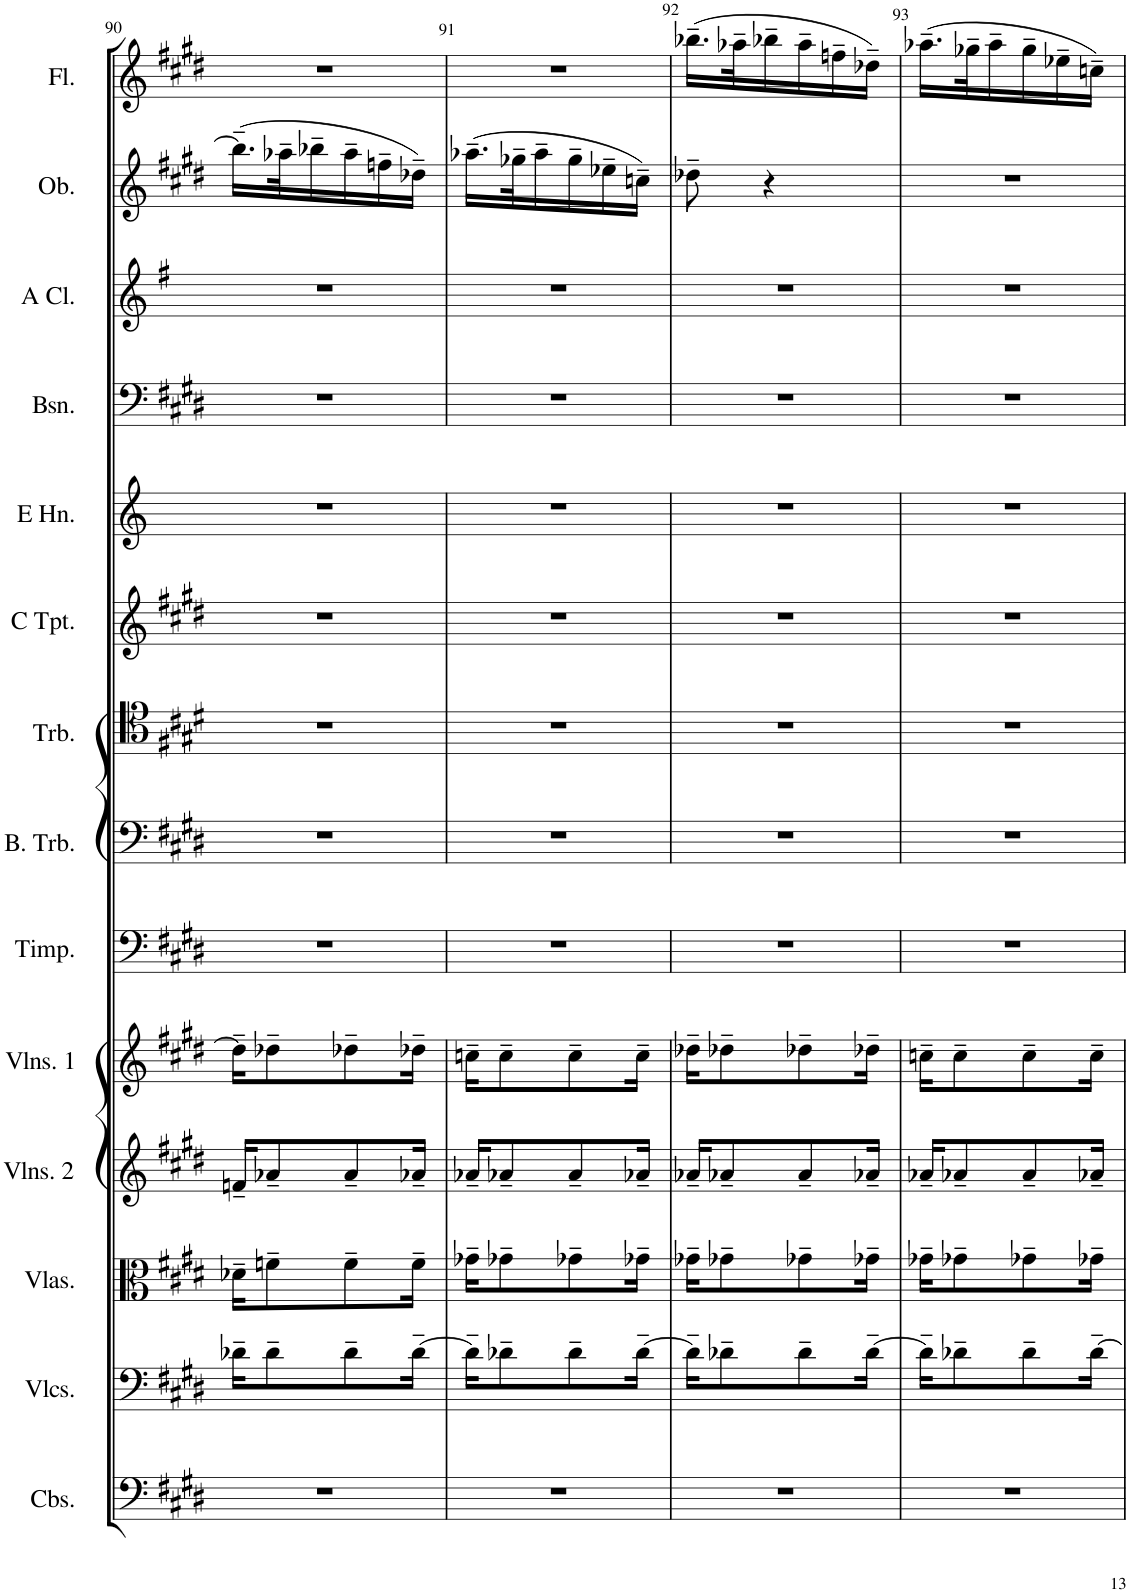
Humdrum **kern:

**kern	**kern	**kern	**kern	**kern	**kern	**kern	**kern	**kern	**kern	**kern	**kern	**kern	**kern
*part14	*part13	*part12	*part11	*part10	*part9	*part8	*part7	*part6	*part5	*part4	*part3	*part2	*part1
*staff14	*staff13	*staff12	*staff11	*staff10	*staff9	*staff8	*staff7	*staff6	*staff5	*staff4	*staff3	*staff2	*staff1
*I"Contrabasses	*I"Violoncellos	*I"Violas	*I"Violins 2	*I"Violins 1	*I"Timpani in E B	*I"Bass Trombone	*I"Trombone	*I"C Trumpet	*I"E Horn	*I"Bassoon	*I"A Clarinet	*I"Oboe	*I"Flute
*I'Cbs.	*I'Vlcs.	*I'Vlas.	*I'Vlns. 2	*I'Vlns. 1	*I'Timp.	*I'B. Trb.	*I'Trb.	*I'C Tpt.	*I'E Hn.	*I'Bsn.	*I'A Cl.	*I'Ob.	*I'Fl.
!!LO:PB:g=z
*clefF4	*clefF4	*clefC3	*clefG2	*clefG2	*clefF4	*clefF4	*clefC4	*clefG2	*clefG2	*clefF4	*clefG2	*clefG2	*clefG2
*Trd7c12	*	*	*	*	*	*	*	*Trd1c2	*Trd5c8	*	*Trd2c3	*	*
*k[f#c#g#d#]	*k[f#c#g#d#]	*k[f#c#g#d#]	*k[f#c#g#d#]	*k[f#c#g#d#]	*k[f#c#g#d#]	*k[f#c#g#d#]	*k[f#c#g#d#]	*k[f#c#g#d#]	*k[]	*k[f#c#g#d#]	*k[f#]	*k[f#c#g#d#]	*k[f#c#g#d#]
*M3/8	*M3/8	*M3/8	*M3/8	*M3/8	*M3/8	*M3/8	*M3/8	*M3/8	*M3/8	*M3/8	*M3/8	*M3/8	*M3/8
=90	=90	=90	=90	=90	=90	=90	=90	=90	=90	=90	=90	=90	=90
4.r	16d-X~\KL	16d-X~\KL	16fn~/KL	16dd-~\KL]	4.r	4.r	4.r	4.r	4.r	4.r	4.r	(16.bb-~\LL]	4.r
.	8d-~\	8fn~\	8a-X~/	8dd-X~\	.	.	.	.	.	.	.	.	.
.	.	.	.	.	.	.	.	.	.	.	.	32aa-X~\K	.
.	.	.	.	.	.	.	.	.	.	.	.	16bb-X~\	.
.	8d-~\	8f~\	8a-~/	8dd-X~\	.	.	.	.	.	.	.	16aa-~\	.
.	.	.	.	.	.	.	.	.	.	.	.	16ffn~\	.
.	[16d-~\Jk	16f~\Jk	16a-X~/Jk	16dd-X~\Jk	.	.	.	.	.	.	.	16dd-X~\JJ)	.
=91	=91	=91	=91	=91	=91	=91	=91	=91	=91	=91	=91	=91	=91
4.r	16d-~\KL]	16g-X~\KL	16a-X~/KL	16ccn~\KL	4.r	4.r	4.r	4.r	4.r	4.r	4.r	(16.aa-X~\LL	4.r
.	8d-X~\	8g-X~\	8a-X~/	8cc~\	.	.	.	.	.	.	.	.	.
.	.	.	.	.	.	.	.	.	.	.	.	32gg-X~\K	.
.	.	.	.	.	.	.	.	.	.	.	.	16aa-~\	.
.	8d-~\	8g-X~\	8a-~/	8cc~\	.	.	.	.	.	.	.	16gg-~\	.
.	.	.	.	.	.	.	.	.	.	.	.	16ee-X~\	.
.	[16d-~\Jk	16g-X~\Jk	16a-X~/Jk	16cc~\Jk	.	.	.	.	.	.	.	16ccn~\JJ)	.
=92	=92	=92	=92	=92	=92	=92	=92	=92	=92	=92	=92	=92	=92
4.r	16d-~\KL]	16g-X~\KL	16a-X~/KL	16dd-X~\KL	4.r	4.r	4.r	4.r	4.r	4.r	4.r	8dd-X~\	(16.bb-X~\LL
.	8d-X~\	8g-X~\	8a-X~/	8dd-X~\	.	.	.	.	.	.	.	.	.
.	.	.	.	.	.	.	.	.	.	.	.	.	32aa-X~\K
.	.	.	.	.	.	.	.	.	.	.	.	4r	16bb-X~\
.	8d-~\	8g-X~\	8a-~/	8dd-X~\	.	.	.	.	.	.	.	.	16aa-~\
.	.	.	.	.	.	.	.	.	.	.	.	.	16ffn~\
.	[16d-~\Jk	16g-X~\Jk	16a-X~/Jk	16dd-X~\Jk	.	.	.	.	.	.	.	.	16dd-X~\JJ)
=93	=93	=93	=93	=93	=93	=93	=93	=93	=93	=93	=93	=93	=93
4.r	16d-~\KL]	16g-X~\KL	16a-X~/KL	16ccn~\KL	4.r	4.r	4.r	4.r	4.r	4.r	4.r	4.r	(16.aa-X~\LL
.	8d-X~\	8g-X~\	8a-X~/	8cc~\	.	.	.	.	.	.	.	.	.
.	.	.	.	.	.	.	.	.	.	.	.	.	32gg-X~\K
.	.	.	.	.	.	.	.	.	.	.	.	.	16aa-~\
.	8d-~\	8g-X~\	8a-~/	8cc~\	.	.	.	.	.	.	.	.	16gg-~\
.	.	.	.	.	.	.	.	.	.	.	.	.	16ee-X~\
.	[16d-~\Jk	16g-X~\Jk	16a-X~/Jk	16cc~\Jk	.	.	.	.	.	.	.	.	16ccn~\JJ)
=	=	=	=	=	=	=	=	=	=	=	=	=	=
*-	*-	*-	*-	*-	*-	*-	*-	*-	*-	*-	*-	*-	*-
